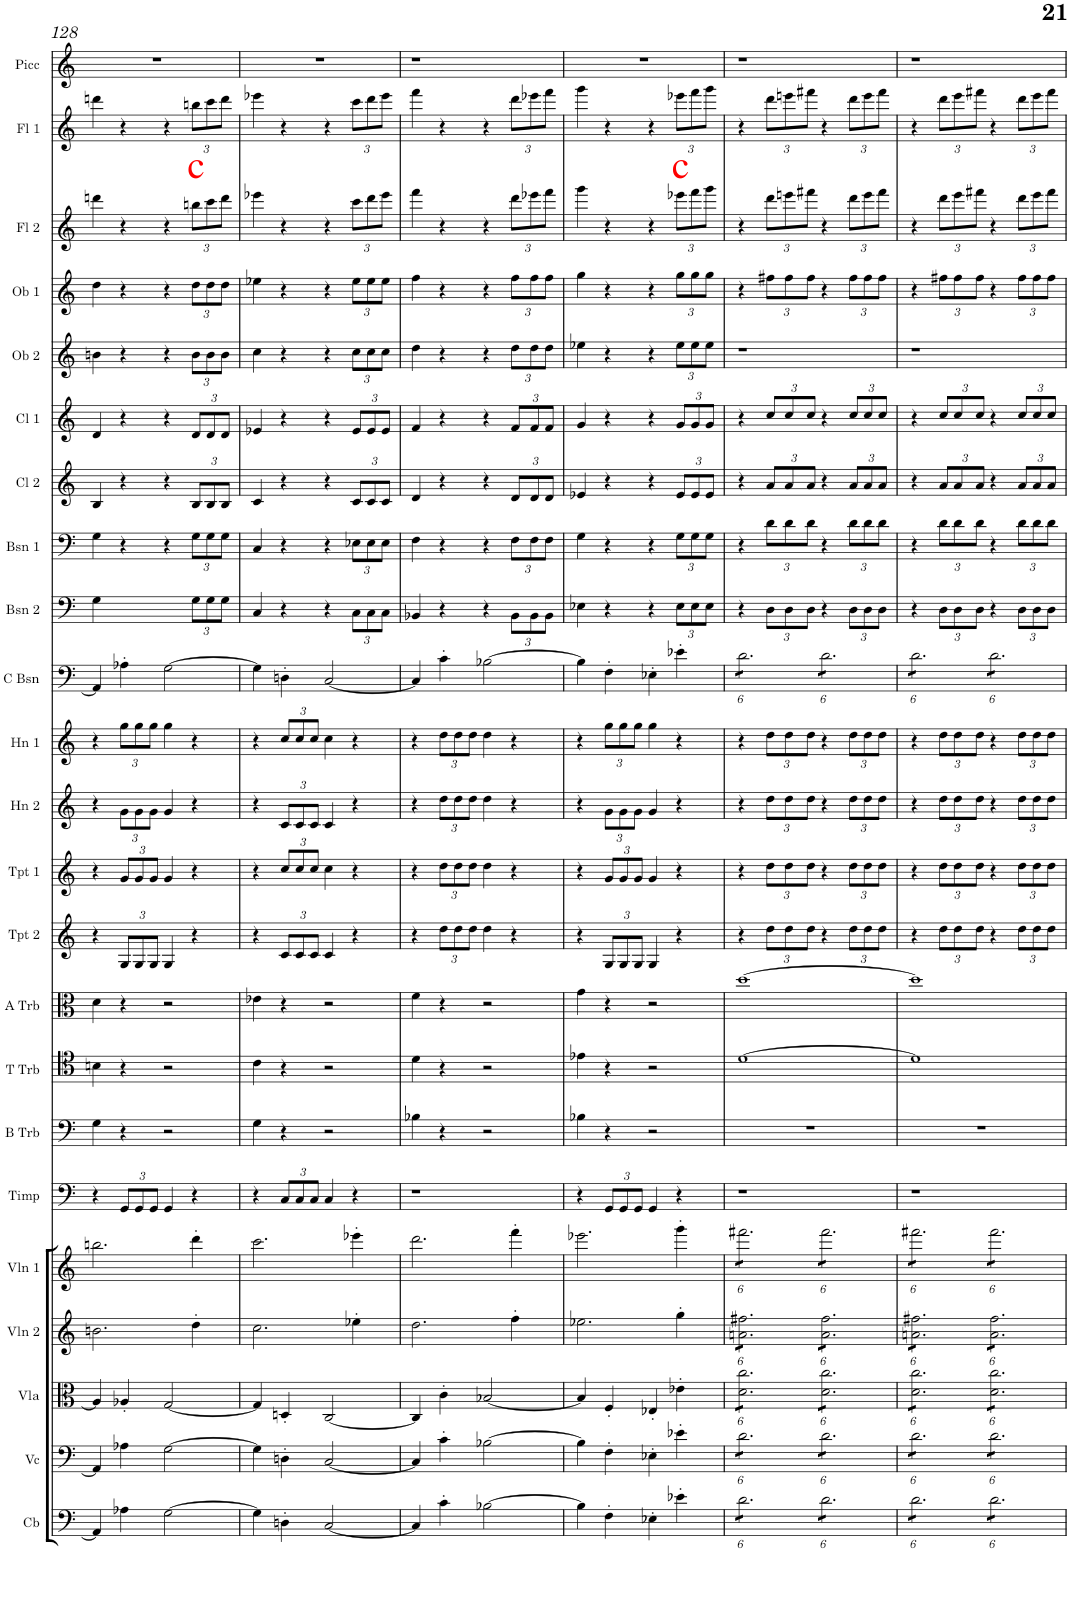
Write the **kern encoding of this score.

**kern	**kern	**kern	**kern	**kern	**kern	**kern	**kern	**kern	**kern	**kern	**kern	**kern	**kern	**kern	**kern	**kern	**kern	**kern	**kern	**kern	**kern	**text	**kern
*part23	*part22	*part21	*part20	*part19	*part18	*part17	*part16	*part15	*part14	*part13	*part12	*part11	*part10	*part9	*part8	*part7	*part6	*part5	*part4	*part3	*part2	*part2	*part1
*staff23	*staff22	*staff21	*staff20	*staff19	*staff18	*staff17	*staff16	*staff15	*staff14	*staff13	*staff12	*staff11	*staff10	*staff9	*staff8	*staff7	*staff6	*staff5	*staff4	*staff3	*staff2	*staff2	*staff1
*I"Contrabass	*I"Violoncello	*I"Viola	*I"Violin 2	*I"Violin 1	*I"C, G Timpani	*I"Bass Trombone	*I"Tenor Trombone	*I"Alto Trombone	*I"C Trumpet 2	*I"C Trumpet 1	*I"C Horn 2	*I"C Horn 1	*I"Contrabassoon	*I"Bassoon 2	*I"Bassoon 1	*I"C Clarinet 2	*I"C Clarinet 1	*I"Oboe 2	*I"Oboe 1	*I"Flute 2	*I"Flute 1	*	*I"Piccolo
*I'Cb	*I'Vc	*I'Vla	*I'Vln 2	*I'Vln 1	*I'Timp	*I'B Trb	*I'T Trb	*I'A Trb	*I'Tpt 2	*I'Tpt 1	*I'Hn 2	*I'Hn 1	*I'C Bsn	*I'Bsn 2	*I'Bsn 1	*I'Cl 2	*I'Cl 1	*I'Ob 2	*I'Ob 1	*I'Fl 2	*I'Fl 1	*	*I'Picc
!!LO:PB:g=z
*clefF4	*clefF4	*clefC3	*clefG2	*clefG2	*clefF4	*clefF4	*clefC4	*clefC3	*clefG2	*clefG2	*clefG2	*clefG2	*clefF4	*clefF4	*clefF4	*clefG2	*clefG2	*clefG2	*clefG2	*clefG2	*clefG2	*	*clefG2
*Trd7c12	*	*	*	*	*	*	*	*	*	*	*Trd7c12	*Trd7c12	*Trd7c12	*	*	*Trd1c2	*Trd1c2	*	*	*	*	*	*Trd-7c-12
*k[]	*k[]	*k[]	*k[]	*k[]	*k[]	*k[]	*k[]	*k[]	*k[]	*k[]	*k[]	*k[]	*k[]	*k[]	*k[]	*k[]	*k[]	*k[]	*k[]	*k[]	*k[]	*	*k[]
*M4/4	*M4/4	*M4/4	*M4/4	*M4/4	*M4/4	*M4/4	*M4/4	*M4/4	*M4/4	*M4/4	*M4/4	*M4/4	*M4/4	*M4/4	*M4/4	*M4/4	*M4/4	*M4/4	*M4/4	*M4/4	*M4/4	*	*M4/4
*met(c)	*met(c)	*met(c)	*met(c)	*met(c)	*met(c)	*met(c)	*met(c)	*met(c)	*met(c)	*met(c)	*met(c)	*met(c)	*met(c)	*met(c)	*met(c)	*met(c)	*met(c)	*met(c)	*met(c)	*met(c)	*met(c)	*	*met(c)
=128	=128	=128	=128	=128	=128	=128	=128	=128	=128	=128	=128	=128	=128	=128	=128	=128	=128	=128	=128	=128	=128	=128	=128
4AA-/]	4AA-/]	4A-/]	2.bn\	2.bbn\	4r	4G\	4Bn\	4d\	4r	4r	4r	4r	4AA-/]	4G\	4G\	4B/	4d/	4bn\	4dd\	4dddn\	4dddn\	.	1r
*	*	*	*	*	*Xbrackettup	*	*	*	*Xbrackettup	*Xbrackettup	*Xbrackettup	*Xbrackettup	*	*	*	*	*	*	*	*	*	*	*
4A-X\	4A-X\	4A-X'/	.	.	12GG/L	4r	4r	4r	12G/L	12g/L	12g\L	12gg\L	4A-X'\	2ryy	4r	4r	4r	4r	4r	4r	4r	.	.
.	.	.	.	.	12GG/	.	.	.	12G/	12g/	12g\	12gg\	.	.	.	.	.	.	.	.	.	.	.
.	.	.	.	.	12GG/J	.	.	.	12G/J	12g/J	12g\J	12gg\J	.	.	.	.	.	.	.	.	.	.	.
[2G\	[2G\	[2G/	.	.	4GG/	2r	2r	2r	4G/	4g/	4g/	4gg\	[2G\	.	4r	4r	4r	4r	4r	4r	4r	.	.
*	*	*	*	*	*	*	*	*	*	*	*	*	*	*Xbrackettup	*Xbrackettup	*Xbrackettup	*Xbrackettup	*Xbrackettup	*Xbrackettup	*Xbrackettup	*Xbrackettup	*	*
!	!	!	!	!	!	!	!	!	!	!	!	!	!	!	!	!	!	!	!	!	!	!LO:LY:b:color=#FF0000	!
.	.	.	4dd'\	4ddd'\	4r	.	.	.	4r	4r	4r	4r	.	12G\L	12G\L	12B/L	12d/L	12b\L	12dd\L	12bbn\L	12bbn\L	c	.
.	.	.	.	.	.	.	.	.	.	.	.	.	.	12G\	12G\	12B/	12d/	12b\	12dd\	12ccc\	12ccc\	.	.
.	.	.	.	.	.	.	.	.	.	.	.	.	.	12G\J	12G\J	12B/J	12d/J	12b\J	12dd\J	12ddd\J	12ddd\J	.	.
=129	=129	=129	=129	=129	=129	=129	=129	=129	=129	=129	=129	=129	=129	=129	=129	=129	=129	=129	=129	=129	=129	=129	=129
4G\]	4G\]	4G/]	2.cc\	2.ccc\	4r	4G\	4c\	4e-X\	4r	4r	4r	4r	4G\]	4C/	4C/	4c/	4e-X/	4cc\	4ee-X\	4eee-X\	4eee-X\	.	1r
4Dn'\	4Dn'\	4Dn'/	.	.	12C/L	4r	4r	4r	12c/L	12cc/L	12c/L	12cc/L	4Dn'\	4r	4r	4r	4r	4r	4r	4r	4r	.	.
.	.	.	.	.	12C/	.	.	.	12c/	12cc/	12c/	12cc/	.	.	.	.	.	.	.	.	.	.	.
.	.	.	.	.	12C/J	.	.	.	12c/J	12cc/J	12c/J	12cc/J	.	.	.	.	.	.	.	.	.	.	.
[2C/	[2C/	[2C/	.	.	4C/	2r	2r	2r	4c/	4cc\	4c/	4cc\	[2C/	4r	4r	4r	4r	4r	4r	4r	4r	.	.
.	.	.	4ee-X'\	4eee-X'\	4r	.	.	.	4r	4r	4r	4r	.	12C\L	12E-X\L	12c/L	12e-/L	12cc\L	12ee-\L	12ccc\L	12ccc\L	.	.
.	.	.	.	.	.	.	.	.	.	.	.	.	.	12C\	12E-\	12c/	12e-/	12cc\	12ee-\	12ddd\	12ddd\	.	.
.	.	.	.	.	.	.	.	.	.	.	.	.	.	12C\J	12E-\J	12c/J	12e-/J	12cc\J	12ee-\J	12eee-\J	12eee-\J	.	.
=130	=130	=130	=130	=130	=130	=130	=130	=130	=130	=130	=130	=130	=130	=130	=130	=130	=130	=130	=130	=130	=130	=130	=130
4C/]	4C/]	4C/]	2.dd\	2.ddd\	1r	4B-X\	4d\	4f\	4r	4r	4r	4r	4C/]	4BB-X/	4F\	4d/	4f/	4dd\	4ff\	4fff\	4fff\	.	1r
4c'\	4c'\	4c'\	.	.	.	4r	4r	4r	12dd\L	12dd\L	12dd\L	12dd\L	4c'\	4r	4r	4r	4r	4r	4r	4r	4r	.	.
.	.	.	.	.	.	.	.	.	12dd\	12dd\	12dd\	12dd\	.	.	.	.	.	.	.	.	.	.	.
.	.	.	.	.	.	.	.	.	12dd\J	12dd\J	12dd\J	12dd\J	.	.	.	.	.	.	.	.	.	.	.
[2B-X\	[2B-X\	[2B-X/	.	.	.	2r	2r	2r	4dd\	4dd\	4dd\	4dd\	[2B-X\	4r	4r	4r	4r	4r	4r	4r	4r	.	.
.	.	.	4ff'\	4fff'\	.	.	.	.	4r	4r	4r	4r	.	12BB-\L	12F\L	12d/L	12f/L	12dd\L	12ff\L	12ddd\L	12ddd\L	.	.
.	.	.	.	.	.	.	.	.	.	.	.	.	.	12BB-\	12F\	12d/	12f/	12dd\	12ff\	12eee-X\	12eee-X\	.	.
.	.	.	.	.	.	.	.	.	.	.	.	.	.	12BB-\J	12F\J	12d/J	12f/J	12dd\J	12ff\J	12fff\J	12fff\J	.	.
=131	=131	=131	=131	=131	=131	=131	=131	=131	=131	=131	=131	=131	=131	=131	=131	=131	=131	=131	=131	=131	=131	=131	=131
4B-\]	4B-\]	4B-/]	2.ee-X\	2.eee-X\	4r	4B-X\	4e-X\	4g\	4r	4r	4r	4r	4B-\]	4E-X\	4G\	4e-X/	4g/	4ee-X\	4gg\	4ggg\	4ggg\	.	1r
4F'\	4F'\	4F'/	.	.	12GG/L	4r	4r	4r	12G/L	12g/L	12g\L	12gg\L	4F'\	4r	4r	4r	4r	4r	4r	4r	4r	.	.
.	.	.	.	.	12GG/	.	.	.	12G/	12g/	12g\	12gg\	.	.	.	.	.	.	.	.	.	.	.
.	.	.	.	.	12GG/J	.	.	.	12G/J	12g/J	12g\J	12gg\J	.	.	.	.	.	.	.	.	.	.	.
4E-X'\	4E-X'\	4E-X'/	.	.	4GG/	2r	2r	2r	4G/	4g/	4g/	4gg\	4E-X'\	4r	4r	4r	4r	4r	4r	4r	4r	.	.
!	!	!	!	!	!	!	!	!	!	!	!	!	!	!	!	!	!	!	!	!	!	!LO:LY:b:color=#FF0000	!
4e-X'\	4e-X'\	4e-X'\	4gg'\	4ggg'\	4r	.	.	.	4r	4r	4r	4r	4e-X'\	12E-\L	12G\L	12e-/L	12g/L	12ee-\L	12gg\L	12eee-X\L	12eee-X\L	c	.
.	.	.	.	.	.	.	.	.	.	.	.	.	.	12E-\	12G\	12e-/	12g/	12ee-\	12gg\	12fff\	12fff\	.	.
.	.	.	.	.	.	.	.	.	.	.	.	.	.	12E-\J	12G\J	12e-/J	12g/J	12ee-\J	12gg\J	12ggg\J	12ggg\J	.	.
=132	=132	=132	=132	=132	=132	=132	=132	=132	=132	=132	=132	=132	=132	=132	=132	=132	=132	=132	=132	=132	=132	=132	=132
*tremolo	*	*	*	*	*	*	*	*	*	*	*	*	*	*	*	*	*	*	*	*	*	*	*
*	*tremolo	*	*	*	*	*	*	*	*	*	*	*	*	*	*	*	*	*	*	*	*	*	*
*	*	*tremolo	*	*	*	*	*	*	*	*	*	*	*	*	*	*	*	*	*	*	*	*	*
*	*	*	*tremolo	*	*	*	*	*	*	*	*	*	*	*	*	*	*	*	*	*	*	*	*
*	*	*	*	*tremolo	*	*	*	*	*	*	*	*	*	*	*	*	*	*	*	*	*	*	*
*	*	*	*	*	*	*	*	*	*	*	*	*	*tremolo	*	*	*	*	*	*	*	*	*	*
12d\L	12d\L	12d\ 12cc\L	12an\ 12ff#X\L	12fff#X\L	1r	1r	[1d	[1dd	4r	4r	4r	4r	12d\L	4r	4r	4r	4r	1r	4r	4r	4r	.	1r
12d\	12d\	12d\ 12cc\	12an\ 12ff#X\	12fff#X\	.	.	.	.	.	.	.	.	12d\	.	.	.	.	.	.	.	.	.	.
12d\	12d\	12d\ 12cc\	12an\ 12ff#X\	12fff#X\	.	.	.	.	.	.	.	.	12d\	.	.	.	.	.	.	.	.	.	.
12d\	12d\	12d\ 12cc\	12an\ 12ff#X\	12fff#X\	.	.	.	.	12dd\L	12dd\L	12dd\L	12dd\L	12d\	12D\L	12d\L	12a/L	12cc/L	.	12ff#X\L	12ddd\L	12ddd\L	.	.
12d\	12d\	12d\ 12cc\	12an\ 12ff#X\	12fff#X\	.	.	.	.	12dd\	12dd\	12dd\	12dd\	12d\	12D\	12d\	12a/	12cc/	.	12ff#\	12eeen\	12eeen\	.	.
12d\J	12d\J	12d\ 12cc\J	12an\ 12ff#X\J	12fff#X\J	.	.	.	.	12dd\J	12dd\J	12dd\J	12dd\J	12d\J	12D\J	12d\J	12a/J	12cc/J	.	12ff#\J	12fff#X\J	12fff#X\J	.	.
12d\L	12d\L	12d\ 12cc\L	12a\ 12ff#\L	12fff#\L	.	.	.	.	4r	4r	4r	4r	12d\L	4r	4r	4r	4r	.	4r	4r	4r	.	.
12d\	12d\	12d\ 12cc\	12a\ 12ff#\	12fff#\	.	.	.	.	.	.	.	.	12d\	.	.	.	.	.	.	.	.	.	.
12d\	12d\	12d\ 12cc\	12a\ 12ff#\	12fff#\	.	.	.	.	.	.	.	.	12d\	.	.	.	.	.	.	.	.	.	.
12d\	12d\	12d\ 12cc\	12a\ 12ff#\	12fff#\	.	.	.	.	12dd\L	12dd\L	12dd\L	12dd\L	12d\	12D\L	12d\L	12a/L	12cc/L	.	12ff#\L	12ddd\L	12ddd\L	.	.
12d\	12d\	12d\ 12cc\	12a\ 12ff#\	12fff#\	.	.	.	.	12dd\	12dd\	12dd\	12dd\	12d\	12D\	12d\	12a/	12cc/	.	12ff#\	12eee\	12eee\	.	.
12d\J	12d\J	12d\ 12cc\J	12a\ 12ff#\J	12fff#\J	.	.	.	.	12dd\J	12dd\J	12dd\J	12dd\J	12d\J	12D\J	12d\J	12a/J	12cc/J	.	12ff#\J	12fff#\J	12fff#\J	.	.
=133	=133	=133	=133	=133	=133	=133	=133	=133	=133	=133	=133	=133	=133	=133	=133	=133	=133	=133	=133	=133	=133	=133	=133
12d\L	12d\L	12d\ 12cc\L	12an\ 12ff#X\L	12fff#X\L	1r	1r	1d]	1dd]	4r	4r	4r	4r	12d\L	4r	4r	4r	4r	1r	4r	4r	4r	.	1r
12d\	12d\	12d\ 12cc\	12an\ 12ff#X\	12fff#X\	.	.	.	.	.	.	.	.	12d\	.	.	.	.	.	.	.	.	.	.
12d\	12d\	12d\ 12cc\	12an\ 12ff#X\	12fff#X\	.	.	.	.	.	.	.	.	12d\	.	.	.	.	.	.	.	.	.	.
12d\	12d\	12d\ 12cc\	12an\ 12ff#X\	12fff#X\	.	.	.	.	12dd\L	12dd\L	12dd\L	12dd\L	12d\	12D\L	12d\L	12a/L	12cc/L	.	12ff#X\L	12ddd\L	12ddd\L	.	.
12d\	12d\	12d\ 12cc\	12an\ 12ff#X\	12fff#X\	.	.	.	.	12dd\	12dd\	12dd\	12dd\	12d\	12D\	12d\	12a/	12cc/	.	12ff#\	12eee\	12eee\	.	.
12d\J	12d\J	12d\ 12cc\J	12an\ 12ff#X\J	12fff#X\J	.	.	.	.	12dd\J	12dd\J	12dd\J	12dd\J	12d\J	12D\J	12d\J	12a/J	12cc/J	.	12ff#\J	12fff#X\J	12fff#X\J	.	.
12d\L	12d\L	12d\ 12cc\L	12a\ 12ff#\L	12fff#\L	.	.	.	.	4r	4r	4r	4r	12d\L	4r	4r	4r	4r	.	4r	4r	4r	.	.
12d\	12d\	12d\ 12cc\	12a\ 12ff#\	12fff#\	.	.	.	.	.	.	.	.	12d\	.	.	.	.	.	.	.	.	.	.
12d\	12d\	12d\ 12cc\	12a\ 12ff#\	12fff#\	.	.	.	.	.	.	.	.	12d\	.	.	.	.	.	.	.	.	.	.
12d\	12d\	12d\ 12cc\	12a\ 12ff#\	12fff#\	.	.	.	.	12dd\L	12dd\L	12dd\L	12dd\L	12d\	12D\L	12d\L	12a/L	12cc/L	.	12ff#\L	12ddd\L	12ddd\L	.	.
12d\	12d\	12d\ 12cc\	12a\ 12ff#\	12fff#\	.	.	.	.	12dd\	12dd\	12dd\	12dd\	12d\	12D\	12d\	12a/	12cc/	.	12ff#\	12eee\	12eee\	.	.
12d\J	12d\J	12d\ 12cc\J	12a\ 12ff#\J	12fff#\J	.	.	.	.	12dd\J	12dd\J	12dd\J	12dd\J	12d\J	12D\J	12d\J	12a/J	12cc/J	.	12ff#\J	12fff#\J	12fff#\J	.	.
*	*	*	*	*	*	*	*	*	*	*	*	*	*Xtremolo	*	*	*	*	*	*	*	*	*	*
*	*	*	*	*Xtremolo	*	*	*	*	*	*	*	*	*	*	*	*	*	*	*	*	*	*	*
*	*	*	*Xtremolo	*	*	*	*	*	*	*	*	*	*	*	*	*	*	*	*	*	*	*	*
*	*	*Xtremolo	*	*	*	*	*	*	*	*	*	*	*	*	*	*	*	*	*	*	*	*	*
*	*Xtremolo	*	*	*	*	*	*	*	*	*	*	*	*	*	*	*	*	*	*	*	*	*	*
*Xtremolo	*	*	*	*	*	*	*	*	*	*	*	*	*	*	*	*	*	*	*	*	*	*	*
=	=	=	=	=	=	=	=	=	=	=	=	=	=	=	=	=	=	=	=	=	=	=	=
*-	*-	*-	*-	*-	*-	*-	*-	*-	*-	*-	*-	*-	*-	*-	*-	*-	*-	*-	*-	*-	*-	*-	*-
